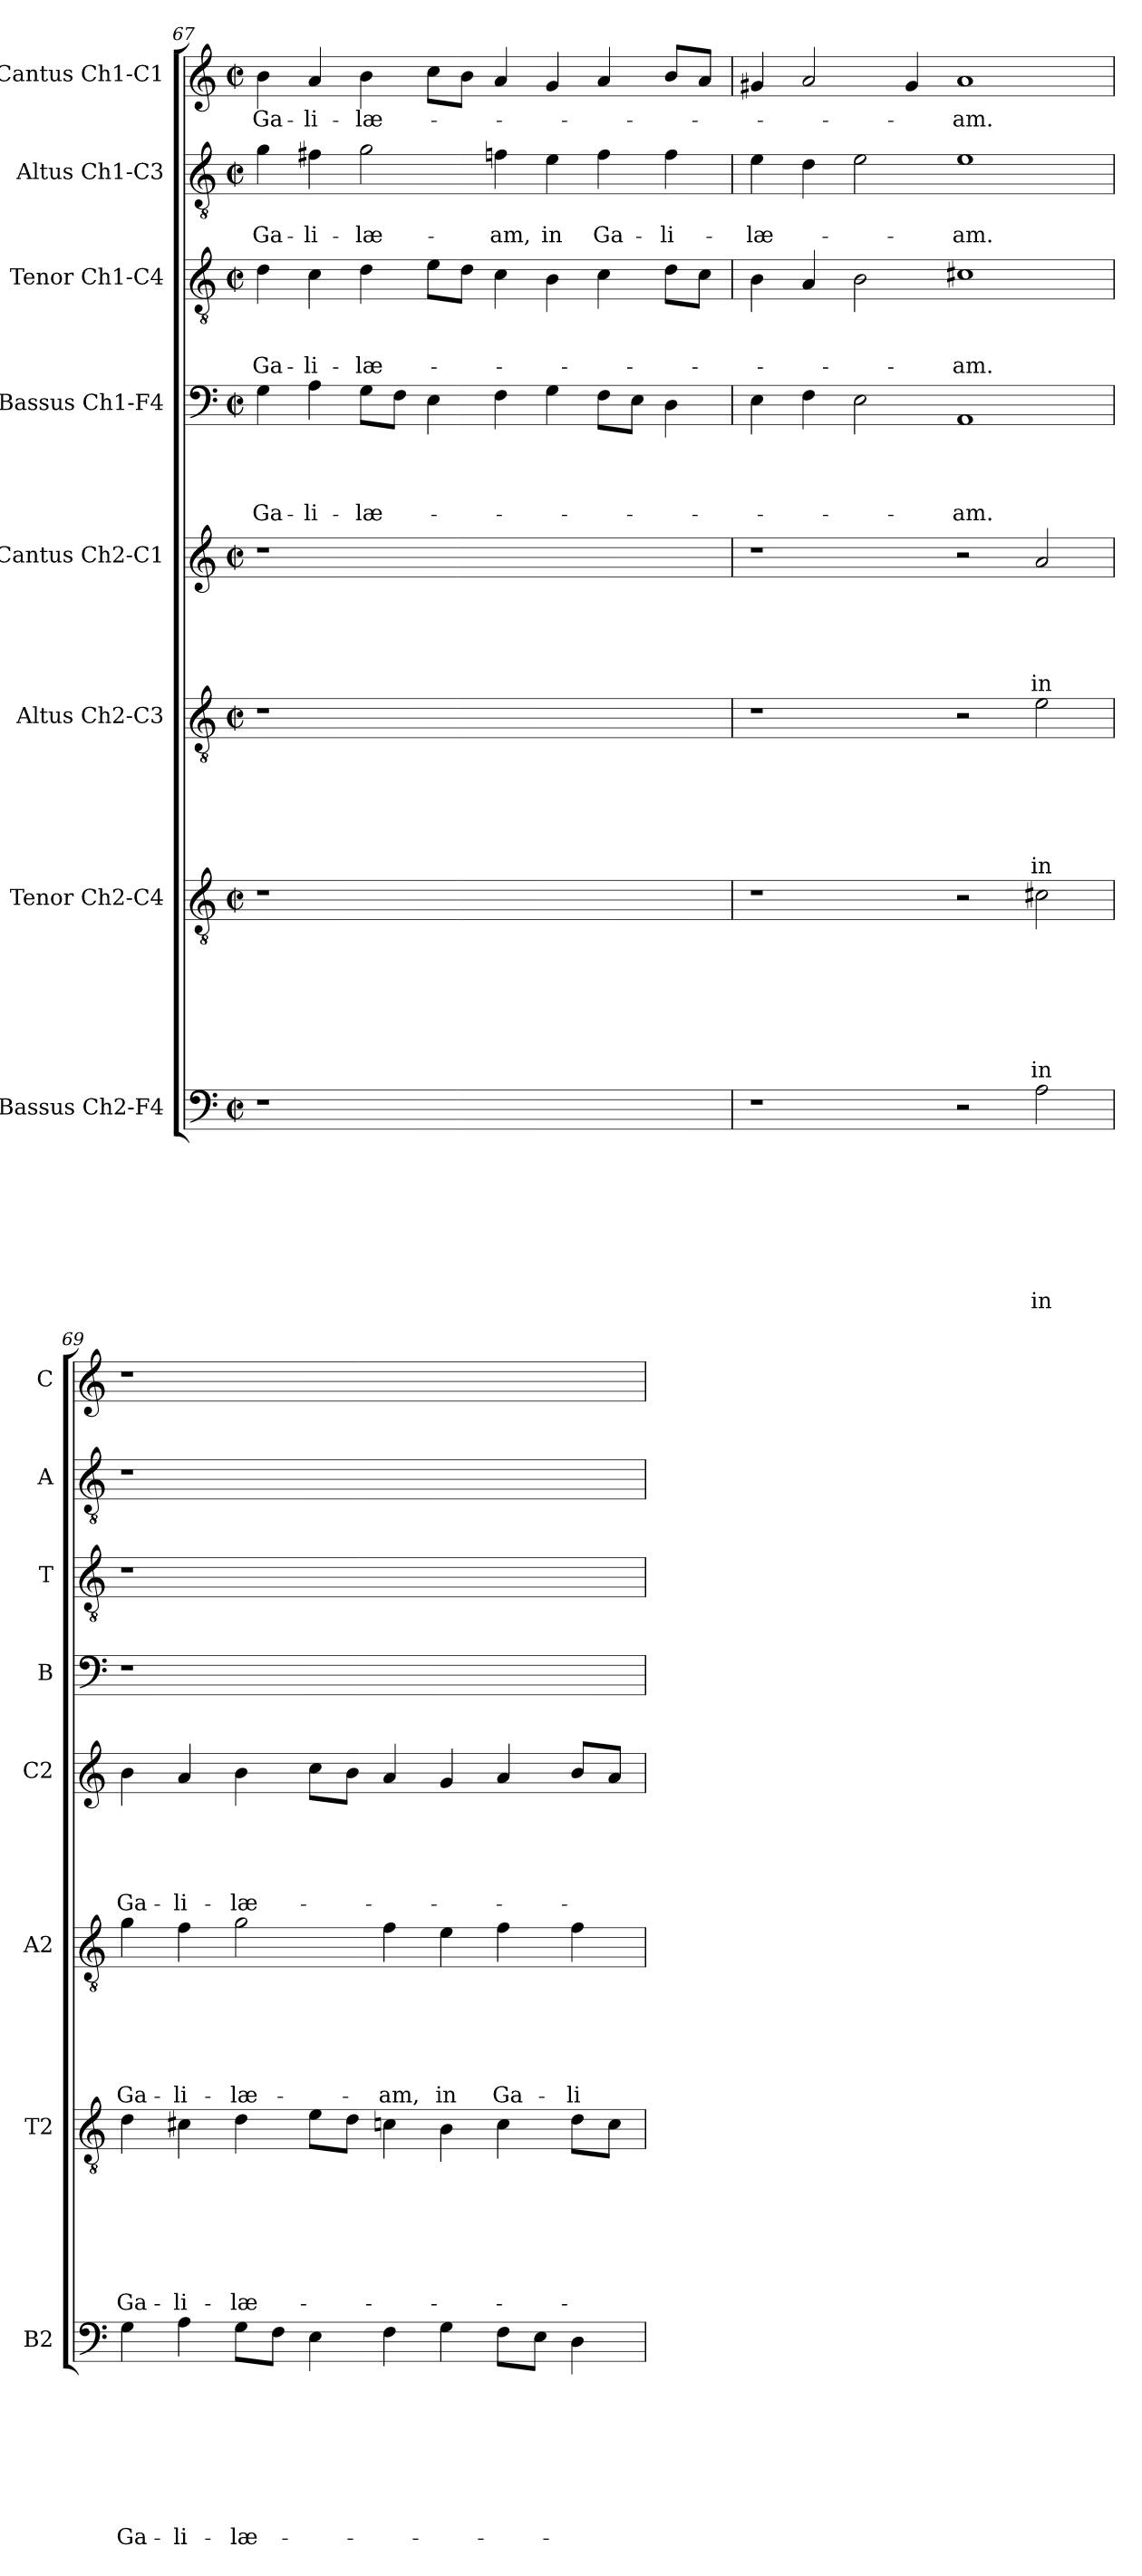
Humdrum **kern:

**kern	**text	**text	**text	**text	**text	**text	**text	**text	**kern	**text	**text	**text	**text	**text	**text	**text	**kern	**text	**text	**text	**text	**text	**text	**kern	**text	**text	**text	**text	**text	**kern	**text	**text	**text	**text	**kern	**text	**text	**text	**kern	**text	**text	**kern	**text
*part8	*part8	*part8	*part8	*part8	*part8	*part8	*part8	*part8	*part7	*part7	*part7	*part7	*part7	*part7	*part7	*part7	*part6	*part6	*part6	*part6	*part6	*part6	*part6	*part5	*part5	*part5	*part5	*part5	*part5	*part4	*part4	*part4	*part4	*part4	*part3	*part3	*part3	*part3	*part2	*part2	*part2	*part1	*part1
*staff8	*staff8	*staff8	*staff8	*staff8	*staff8	*staff8	*staff8	*staff8	*staff7	*staff7	*staff7	*staff7	*staff7	*staff7	*staff7	*staff7	*staff6	*staff6	*staff6	*staff6	*staff6	*staff6	*staff6	*staff5	*staff5	*staff5	*staff5	*staff5	*staff5	*staff4	*staff4	*staff4	*staff4	*staff4	*staff3	*staff3	*staff3	*staff3	*staff2	*staff2	*staff2	*staff1	*staff1
*I"Bassus Ch2-F4	*	*	*	*	*	*	*	*	*I"Tenor Ch2-C4	*	*	*	*	*	*	*	*I"Altus Ch2-C3	*	*	*	*	*	*	*I"Cantus Ch2-C1	*	*	*	*	*	*I"Bassus Ch1-F4	*	*	*	*	*I"Tenor Ch1-C4	*	*	*	*I"Altus Ch1-C3	*	*	*I"Cantus Ch1-C1	*
*I'B2	*	*	*	*	*	*	*	*	*I'T2	*	*	*	*	*	*	*	*I'A2	*	*	*	*	*	*	*I'C2	*	*	*	*	*	*I'B	*	*	*	*	*I'T	*	*	*	*I'A	*	*	*I'C	*
*clefF4	*	*	*	*	*	*	*	*	*clefGv2	*	*	*	*	*	*	*	*clefGv2	*	*	*	*	*	*	*clefG2	*	*	*	*	*	*clefF4	*	*	*	*	*clefGv2	*	*	*	*clefGv2	*	*	*clefG2	*
*k[]	*	*	*	*	*	*	*	*	*k[]	*	*	*	*	*	*	*	*k[]	*	*	*	*	*	*	*k[]	*	*	*	*	*	*k[]	*	*	*	*	*k[]	*	*	*	*k[]	*	*	*k[]	*
*C:	*	*	*	*	*	*	*	*	*C:	*	*	*	*	*	*	*	*C:	*	*	*	*	*	*	*C:	*	*	*	*	*	*C:	*	*	*	*	*C:	*	*	*	*C:	*	*	*C:	*
*M2/2	*	*	*	*	*	*	*	*	*M2/2	*	*	*	*	*	*	*	*M2/2	*	*	*	*	*	*	*M2/2	*	*	*	*	*	*M2/2	*	*	*	*	*M2/2	*	*	*	*M2/2	*	*	*M2/2	*
*met(c|)	*	*	*	*	*	*	*	*	*met(c|)	*	*	*	*	*	*	*	*met(c|)	*	*	*	*	*	*	*met(c|)	*	*	*	*	*	*met(c|)	*	*	*	*	*met(c|)	*	*	*	*met(c|)	*	*	*met(c|)	*
=67	=67	=67	=67	=67	=67	=67	=67	=67	=67	=67	=67	=67	=67	=67	=67	=67	=67	=67	=67	=67	=67	=67	=67	=67	=67	=67	=67	=67	=67	=67	=67	=67	=67	=67	=67	=67	=67	=67	=67	=67	=67	=67	=67
!	!	!	!	!	!	!	!	!	!	!	!	!	!	!	!	!	!	!	!	!	!	!	!	!	!	!	!	!	!	!	!	!	!	!LO:LY:b	!	!	!	!LO:LY:b	!	!	!LO:LY:b	!	!LO:LY:b
1r	.	.	.	.	.	.	.	.	1r	.	.	.	.	.	.	.	1r	.	.	.	.	.	.	1r	.	.	.	.	.	4G\	.	.	.	Ga-	4d\	.	.	Ga-	4g\	.	Ga-	4b\	Ga-
!	!	!	!	!	!	!	!	!	!	!	!	!	!	!	!	!	!	!	!	!	!	!	!	!	!	!	!	!	!	!	!	!	!	!LO:LY:b	!	!	!	!LO:LY:b	!	!	!LO:LY:b	!	!LO:LY:b
.	.	.	.	.	.	.	.	.	.	.	.	.	.	.	.	.	.	.	.	.	.	.	.	.	.	.	.	.	.	4A\	.	.	.	-li-	4c\	.	.	-li-	4f#X\	.	-li-	4a/	-li-
!	!	!	!	!	!	!	!	!	!	!	!	!	!	!	!	!	!	!	!	!	!	!	!	!	!	!	!	!	!	!	!	!	!	!LO:LY:b	!	!	!	!LO:LY:b	!	!	!LO:LY:b	!	!LO:LY:b
.	.	.	.	.	.	.	.	.	.	.	.	.	.	.	.	.	.	.	.	.	.	.	.	.	.	.	.	.	.	8G\L	.	.	.	-læ-	4d\	.	.	-læ-	2g\	.	-læ-	4b\	-læ-
.	.	.	.	.	.	.	.	.	.	.	.	.	.	.	.	.	.	.	.	.	.	.	.	.	.	.	.	.	.	8F\J	.	.	.	.	.	.	.	.	.	.	.	.	.
.	.	.	.	.	.	.	.	.	.	.	.	.	.	.	.	.	.	.	.	.	.	.	.	.	.	.	.	.	.	4E\	.	.	.	.	8e\L	.	.	.	.	.	.	8cc\L	.
.	.	.	.	.	.	.	.	.	.	.	.	.	.	.	.	.	.	.	.	.	.	.	.	.	.	.	.	.	.	.	.	.	.	.	8d\J	.	.	.	.	.	.	8b\J	.
!	!	!	!	!	!	!	!	!	!	!	!	!	!	!	!	!	!	!	!	!	!	!	!	!	!	!	!	!	!	!	!	!	!	!	!	!	!	!	!	!	!LO:LY:b	!	!
1ryy	.	.	.	.	.	.	.	.	1ryy	.	.	.	.	.	.	.	1ryy	.	.	.	.	.	.	1ryy	.	.	.	.	.	4F\	.	.	.	.	4c\	.	.	.	4fn\	.	-am,	4a/	.
!	!	!	!	!	!	!	!	!	!	!	!	!	!	!	!	!	!	!	!	!	!	!	!	!	!	!	!	!	!	!	!	!	!	!	!	!	!	!	!	!	!LO:LY:b	!	!
.	.	.	.	.	.	.	.	.	.	.	.	.	.	.	.	.	.	.	.	.	.	.	.	.	.	.	.	.	.	4G\	.	.	.	.	4B\	.	.	.	4e\	.	in	4g/	.
!	!	!	!	!	!	!	!	!	!	!	!	!	!	!	!	!	!	!	!	!	!	!	!	!	!	!	!	!	!	!	!	!	!	!	!	!	!	!	!	!	!LO:LY:b	!	!
.	.	.	.	.	.	.	.	.	.	.	.	.	.	.	.	.	.	.	.	.	.	.	.	.	.	.	.	.	.	8F\L	.	.	.	.	4c\	.	.	.	4f\	.	Ga-	4a/	.
.	.	.	.	.	.	.	.	.	.	.	.	.	.	.	.	.	.	.	.	.	.	.	.	.	.	.	.	.	.	8E\J	.	.	.	.	.	.	.	.	.	.	.	.	.
!	!	!	!	!	!	!	!	!	!	!	!	!	!	!	!	!	!	!	!	!	!	!	!	!	!	!	!	!	!	!	!	!	!	!	!	!	!	!	!	!	!LO:LY:b	!	!
.	.	.	.	.	.	.	.	.	.	.	.	.	.	.	.	.	.	.	.	.	.	.	.	.	.	.	.	.	.	4D\	.	.	.	.	8d\L	.	.	.	4f\	.	-li-	8b/L	.
.	.	.	.	.	.	.	.	.	.	.	.	.	.	.	.	.	.	.	.	.	.	.	.	.	.	.	.	.	.	.	.	.	.	.	8c\J	.	.	.	.	.	.	8a/J	.
=68	=68	=68	=68	=68	=68	=68	=68	=68	=68	=68	=68	=68	=68	=68	=68	=68	=68	=68	=68	=68	=68	=68	=68	=68	=68	=68	=68	=68	=68	=68	=68	=68	=68	=68	=68	=68	=68	=68	=68	=68	=68	=68	=68
!	!	!	!	!	!	!	!	!	!	!	!	!	!	!	!	!	!	!	!	!	!	!	!	!	!	!	!	!	!	!	!	!	!	!	!	!	!	!	!	!	!LO:LY:b	!	!
1r	.	.	.	.	.	.	.	.	1r	.	.	.	.	.	.	.	1r	.	.	.	.	.	.	1r	.	.	.	.	.	4E\	.	.	.	.	4B\	.	.	.	4e\	.	-læ-	4g#X/	.
.	.	.	.	.	.	.	.	.	.	.	.	.	.	.	.	.	.	.	.	.	.	.	.	.	.	.	.	.	.	4F\	.	.	.	.	4A/	.	.	.	4d\	.	.	2a/	.
.	.	.	.	.	.	.	.	.	.	.	.	.	.	.	.	.	.	.	.	.	.	.	.	.	.	.	.	.	.	2E\	.	.	.	.	2B\	.	.	.	2e\	.	.	.	.
.	.	.	.	.	.	.	.	.	.	.	.	.	.	.	.	.	.	.	.	.	.	.	.	.	.	.	.	.	.	.	.	.	.	.	.	.	.	.	.	.	.	4g#/	.
!	!	!	!	!	!	!	!	!	!	!	!	!	!	!	!	!	!	!	!	!	!	!	!	!	!	!	!	!	!	!	!	!	!	!LO:LY:b	!	!	!	!LO:LY:b	!	!	!LO:LY:b	!	!LO:LY:b
2r	.	.	.	.	.	.	.	.	2r	.	.	.	.	.	.	.	2r	.	.	.	.	.	.	2r	.	.	.	.	.	1AA	.	.	.	-am.	1c#X	.	.	-am.	1e	.	-am.	1a	-am.
!	!	!	!	!	!	!	!	!LO:LY:b	!	!	!	!	!	!	!	!LO:LY:b	!	!	!	!	!	!	!LO:LY:b	!	!	!	!	!	!LO:LY:b	!	!	!	!	!	!	!	!	!	!	!	!	!	!
2A\	.	.	.	.	.	.	.	in	2c#X\	.	.	.	.	.	.	in	2e\	.	.	.	.	.	in	2a/	.	.	.	.	in	.	.	.	.	.	.	.	.	.	.	.	.	.	.
=69	=69	=69	=69	=69	=69	=69	=69	=69	=69	=69	=69	=69	=69	=69	=69	=69	=69	=69	=69	=69	=69	=69	=69	=69	=69	=69	=69	=69	=69	=69	=69	=69	=69	=69	=69	=69	=69	=69	=69	=69	=69	=69	=69
!	!	!	!	!	!	!	!	!LO:LY:b	!	!	!	!	!	!	!	!LO:LY:b	!	!	!	!	!	!	!LO:LY:b	!	!	!	!	!	!LO:LY:b	!	!	!	!	!	!	!	!	!	!	!	!	!	!
4G\	.	.	.	.	.	.	.	Ga-	4d\	.	.	.	.	.	.	Ga-	4g\	.	.	.	.	.	Ga-	4b\	.	.	.	.	Ga-	1r	.	.	.	.	1r	.	.	.	1r	.	.	1r	.
!	!	!	!	!	!	!	!	!LO:LY:b	!	!	!	!	!	!	!	!LO:LY:b	!	!	!	!	!	!	!LO:LY:b	!	!	!	!	!	!LO:LY:b	!	!	!	!	!	!	!	!	!	!	!	!	!	!
4A\	.	.	.	.	.	.	.	-li-	4c#X\	.	.	.	.	.	.	-li-	4f\	.	.	.	.	.	-li-	4a/	.	.	.	.	-li-	.	.	.	.	.	.	.	.	.	.	.	.	.	.
!	!	!	!	!	!	!	!	!LO:LY:b	!	!	!	!	!	!	!	!LO:LY:b	!	!	!	!	!	!	!LO:LY:b	!	!	!	!	!	!LO:LY:b	!	!	!	!	!	!	!	!	!	!	!	!	!	!
8G\L	.	.	.	.	.	.	.	-læ-	4d\	.	.	.	.	.	.	-læ-	2g\	.	.	.	.	.	-læ-	4b\	.	.	.	.	-læ-	.	.	.	.	.	.	.	.	.	.	.	.	.	.
8F\J	.	.	.	.	.	.	.	.	.	.	.	.	.	.	.	.	.	.	.	.	.	.	.	.	.	.	.	.	.	.	.	.	.	.	.	.	.	.	.	.	.	.	.
4E\	.	.	.	.	.	.	.	.	8e\L	.	.	.	.	.	.	.	.	.	.	.	.	.	.	8cc\L	.	.	.	.	.	.	.	.	.	.	.	.	.	.	.	.	.	.	.
.	.	.	.	.	.	.	.	.	8d\J	.	.	.	.	.	.	.	.	.	.	.	.	.	.	8b\J	.	.	.	.	.	.	.	.	.	.	.	.	.	.	.	.	.	.	.
!	!	!	!	!	!	!	!	!	!	!	!	!	!	!	!	!	!	!	!	!	!	!	!LO:LY:b	!	!	!	!	!	!	!	!	!	!	!	!	!	!	!	!	!	!	!	!
4F\	.	.	.	.	.	.	.	.	4cn\	.	.	.	.	.	.	.	4f\	.	.	.	.	.	-am,	4a/	.	.	.	.	.	1ryy	.	.	.	.	1ryy	.	.	.	1ryy	.	.	1ryy	.
!	!	!	!	!	!	!	!	!	!	!	!	!	!	!	!	!	!	!	!	!	!	!	!LO:LY:b	!	!	!	!	!	!	!	!	!	!	!	!	!	!	!	!	!	!	!	!
4G\	.	.	.	.	.	.	.	.	4B\	.	.	.	.	.	.	.	4e\	.	.	.	.	.	in	4g/	.	.	.	.	.	.	.	.	.	.	.	.	.	.	.	.	.	.	.
!	!	!	!	!	!	!	!	!	!	!	!	!	!	!	!	!	!	!	!	!	!	!	!LO:LY:b	!	!	!	!	!	!	!	!	!	!	!	!	!	!	!	!	!	!	!	!
8F\L	.	.	.	.	.	.	.	.	4c\	.	.	.	.	.	.	.	4f\	.	.	.	.	.	Ga-	4a/	.	.	.	.	.	.	.	.	.	.	.	.	.	.	.	.	.	.	.
8E\J	.	.	.	.	.	.	.	.	.	.	.	.	.	.	.	.	.	.	.	.	.	.	.	.	.	.	.	.	.	.	.	.	.	.	.	.	.	.	.	.	.	.	.
!	!	!	!	!	!	!	!	!	!	!	!	!	!	!	!	!	!	!	!	!	!	!	!LO:LY:b	!	!	!	!	!	!	!	!	!	!	!	!	!	!	!	!	!	!	!	!
4D\	.	.	.	.	.	.	.	.	8d\L	.	.	.	.	.	.	.	4f\	.	.	.	.	.	-li-	8b/L	.	.	.	.	.	.	.	.	.	.	.	.	.	.	.	.	.	.	.
.	.	.	.	.	.	.	.	.	8c\J	.	.	.	.	.	.	.	.	.	.	.	.	.	.	8a/J	.	.	.	.	.	.	.	.	.	.	.	.	.	.	.	.	.	.	.
=	=	=	=	=	=	=	=	=	=	=	=	=	=	=	=	=	=	=	=	=	=	=	=	=	=	=	=	=	=	=	=	=	=	=	=	=	=	=	=	=	=	=	=
*-	*-	*-	*-	*-	*-	*-	*-	*-	*-	*-	*-	*-	*-	*-	*-	*-	*-	*-	*-	*-	*-	*-	*-	*-	*-	*-	*-	*-	*-	*-	*-	*-	*-	*-	*-	*-	*-	*-	*-	*-	*-	*-	*-
